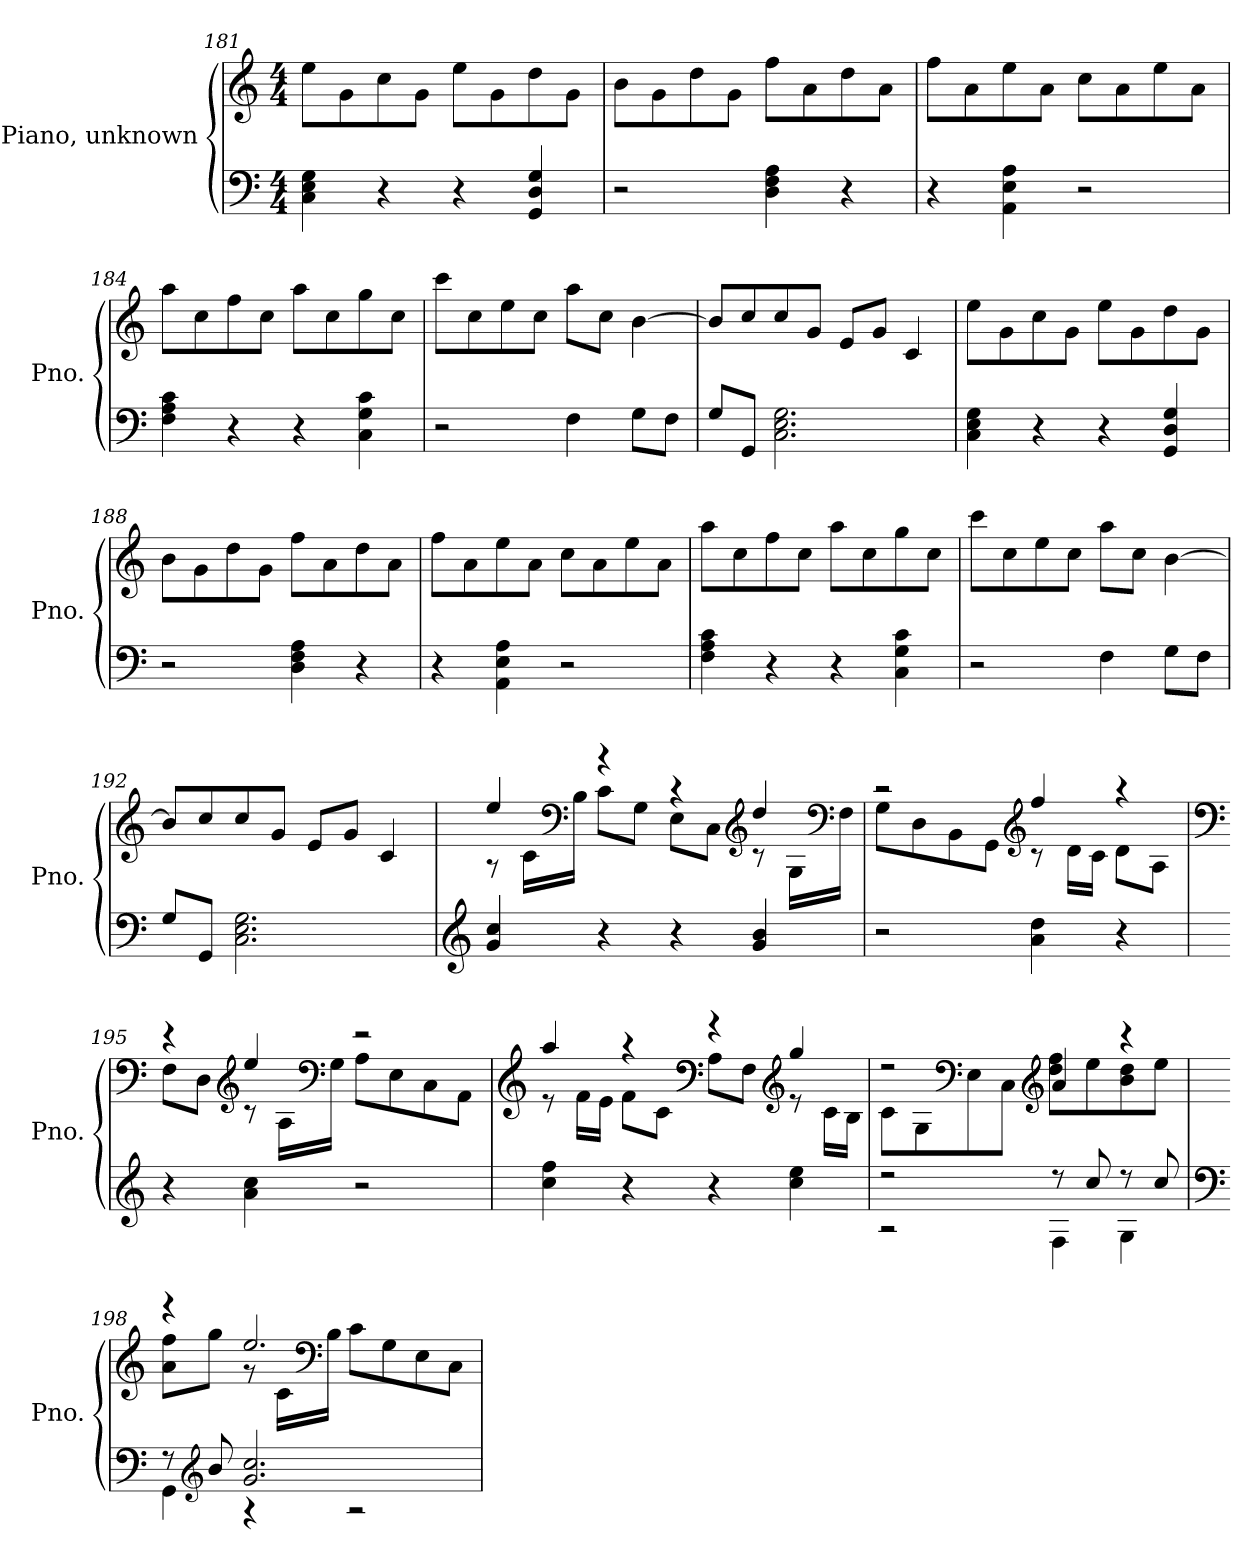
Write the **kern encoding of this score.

**kern	**kern
*part1	*part1
*staff2	*staff1
*I"Piano, unknown	*
*I'Pno.	*
*clefF4	*clefG2
*k[]	*k[]
*M4/4	*M4/4
=181	=181
4C\ 4E\ 4G\	8ee\L
.	8g\
4r	8cc\
.	8g\J
4r	8ee\L
.	8g\
4GG/ 4D/ 4G/	8dd\
.	8g\J
=182	=182
2r	8b\L
.	8g\
.	8dd\
.	8g\J
4D\ 4F\ 4A\	8ff\L
.	8a\
4r	8dd\
.	8a\J
=183	=183
4r	8ff\L
.	8a\
4AA\ 4E\ 4A\	8ee\
.	8a\J
2r	8cc\L
.	8a\
.	8ee\
.	8a\J
!!LO:LB:g=z
=184	=184
4F\ 4A\ 4c\	8aa\L
.	8cc\
4r	8ff\
.	8cc\J
4r	8aa\L
.	8cc\
4C\ 4G\ 4c\	8gg\
.	8cc\J
=185	=185
2r	8ccc\L
.	8cc\
.	8ee\
.	8cc\J
4F\	8aa\L
.	8cc\J
8G\L	[4b\
8F\J	.
=186	=186
8G/L	8b/L]
8GG/J	8cc/
2.C\ 2.E\ 2.G\	8cc/
.	8g/J
.	8e/L
.	8g/J
.	4c/
=187	=187
4C\ 4E\ 4G\	8ee\L
.	8g\
4r	8cc\
.	8g\J
4r	8ee\L
.	8g\
4GG/ 4D/ 4G/	8dd\
.	8g\J
=188	=188
2r	8b\L
.	8g\
.	8dd\
.	8g\J
4D\ 4F\ 4A\	8ff\L
.	8a\
4r	8dd\
.	8a\J
!!LO:LB:g=z
=189	=189
4r	8ff\L
.	8a\
4AA\ 4E\ 4A\	8ee\
.	8a\J
2r	8cc\L
.	8a\
.	8ee\
.	8a\J
=190	=190
4F\ 4A\ 4c\	8aa\L
.	8cc\
4r	8ff\
.	8cc\J
4r	8aa\L
.	8cc\
4C\ 4G\ 4c\	8gg\
.	8cc\J
=191	=191
2r	8ccc\L
.	8cc\
.	8ee\
.	8cc\J
4F\	8aa\L
.	8cc\J
8G\L	[4b\
8F\J	.
=192	=192
8G/L	8b/L]
8GG/J	8cc/
2.C\ 2.E\ 2.G\	8cc/
.	8g/J
.	8e/L
.	8g/J
.	4c/
!!LO:LB:g=z
=193	=193
*clefG2	*
*	*^
4g/ 4cc/	4ee/	8r
.	.	16c\LL
*	*clefF4	*
.	.	16B\JJ
4r	4r	8c\L
.	.	8G\J
4r	4r	8E\L
.	.	8C\J
*	*clefG2	*
4g/ 4b/	4dd/	8r
.	.	16G\LL
*	*clefF4	*
.	.	16F\JJ
=194	=194	=194
2r	2r	8G\L
.	.	8D\
.	.	8BB\
.	.	8GG\J
*	*clefG2	*
4a\ 4dd\	4ff/	8r
.	.	16d\LL
.	.	16c\JJ
4r	4r	8d\L
.	.	8A\J
=195	=195	=195
*	*clefF4	*
4r	4r	8F\L
.	.	8D\J
*	*clefG2	*
4a\ 4cc\	4ee/	8r
.	.	16A\LL
*	*clefF4	*
.	.	16G\JJ
2r	2r	8A\L
.	.	8E\
.	.	8C\
.	.	8AA\J
!!LO:LB:g=z	!!
=196	=196	=196
*	*clefG2	*
4cc\ 4ff\	4aa/	8r
.	.	16f\LL
.	.	16e\JJ
4r	4r	8f\L
.	.	8c\J
*	*clefF4	*
4r	4r	8A\L
.	.	8F\J
*	*clefG2	*
4cc\ 4ee\	4gg/	8r
.	.	16c\LL
.	.	16B\JJ
=197	=197	=197
*^	*	*
2r	2r	2r	8c\L
.	.	.	8G\
*	*	*clefF4	*
.	.	.	8E\
.	.	.	8C\J
*	*	*clefG2	*
8r	4F\	4a/	8dd\ 8ff\L
8cc/	.	.	8ee\
8r	4G\	4r	8b\ 8dd\
8cc/	.	.	8ee\J
=198	=198	=198	=198
*clefF4	*	*	*
8r	4GG\	4r	8a\ 8ff\L
*clefG2	*	*	*
8b/	.	.	8gg\J
2.g/ 2.cc/	4r	2.ee/	8r
.	.	.	16c\LL
*	*	*clefF4	*
.	.	.	16B\JJ
.	2r	.	8c\L
.	.	.	8G\
.	.	.	8E\
.	.	.	8C\J
*v	*v	*	*
*	*v	*v
=	=
*-	*-
